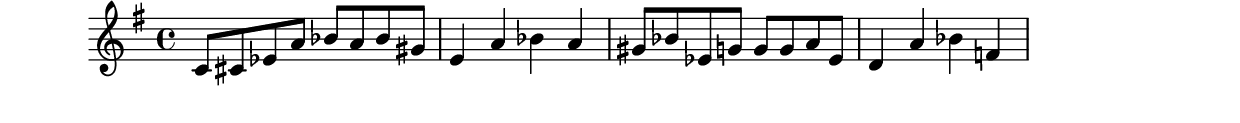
\version "2.24" 
\include "lilypond-book-preamble.ly"
    
color = #(define-music-function (parser location color) (string?) #{
        \once \override NoteHead #'color = #(x11-color color)
        \once \override Stem #'color = #(x11-color color)
        \once \override Rest #'color = #(x11-color color)
        \once \override Beam #'color = #(x11-color color)
     #})
    
\header { } 
\score  { 
 \new Voice { \new Voice { \key g \major 
                c' 8  
                cis' 8  
                ees' 8  
                a' 8  
                bes' 8  
                a' 8  
                bes' 8  
                gis' 8  
                e' 4  
                a' 4  
                bes' 4  
                a' 4  
                gis' 8  
                bes' 8  
                ees' 8  
                g' 8  
                g' 8  
                g' 8  
                a' 8  
                ees' 8  
                d' 4  
                a' 4  
                bes' 4  
                f' 4  
                 } 
               
 
           } 
         
 
  } 
 
\paper { }
\layout {
  \context {
    \override VerticalAxisGroup.remove-first = ##t
  }
 }
 
